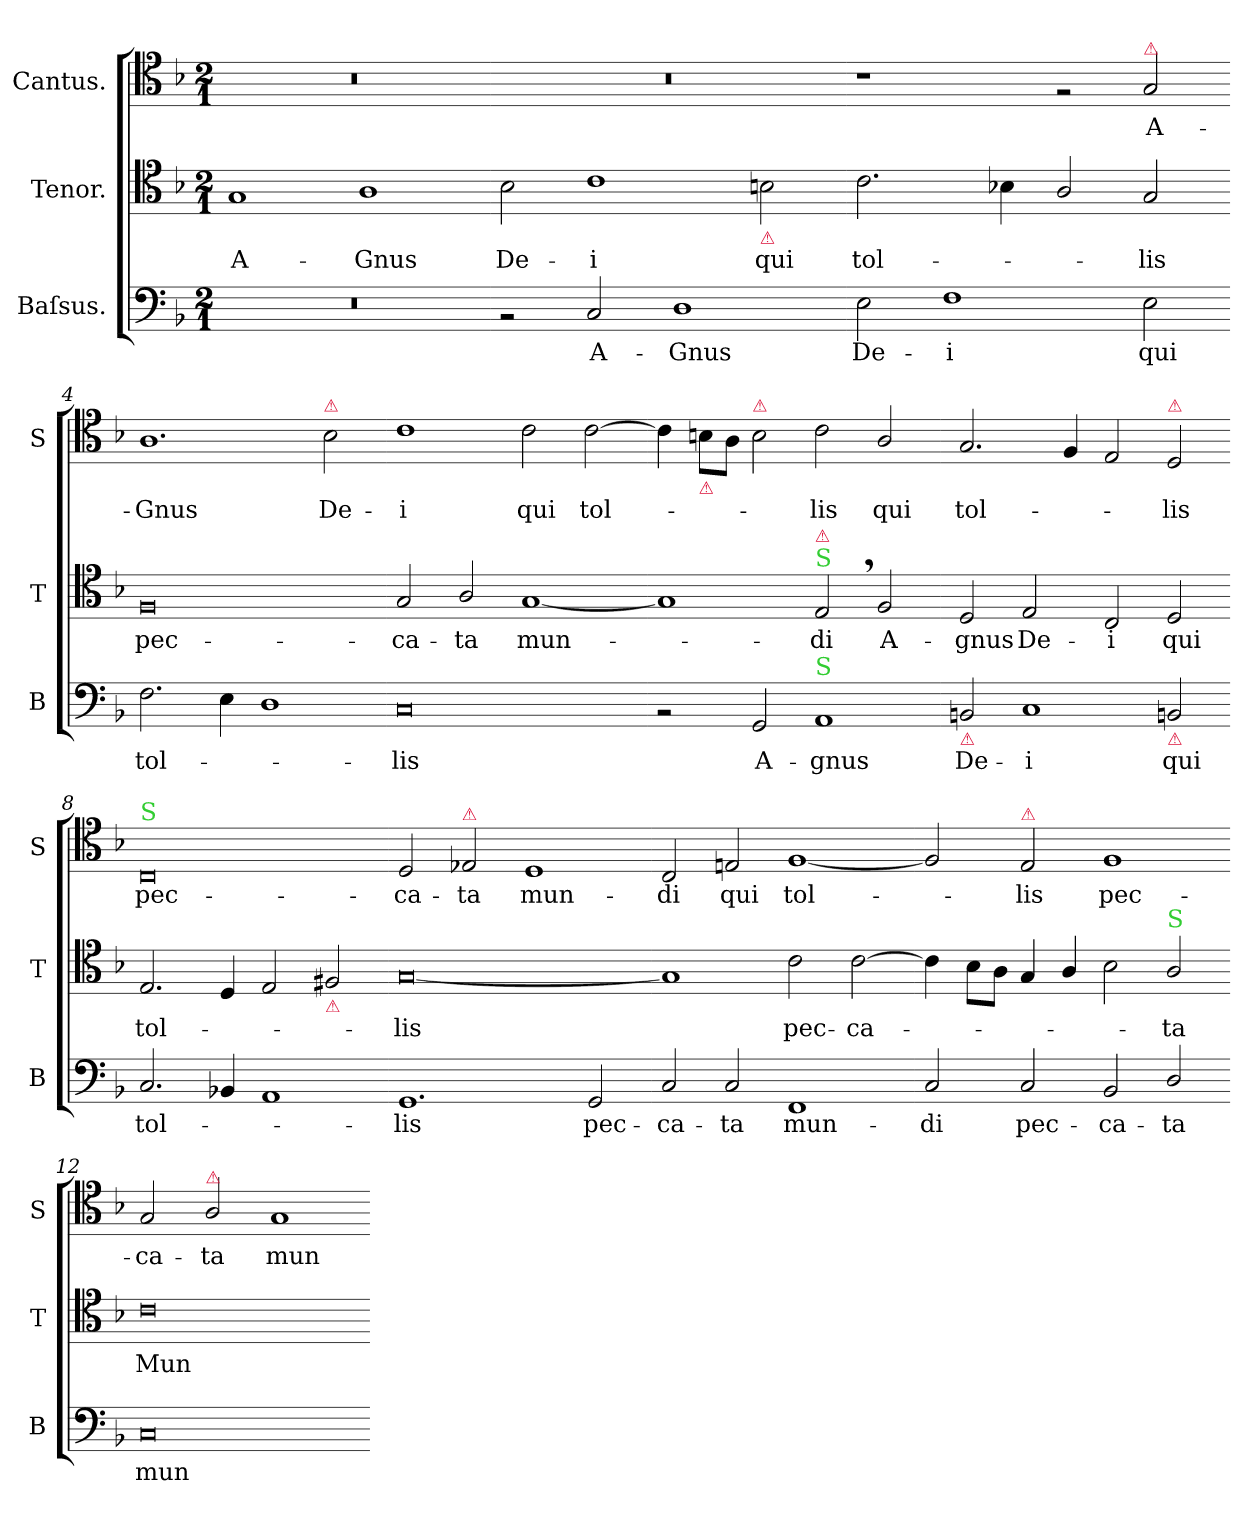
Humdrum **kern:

**kern	**text	**kern	**text	**kern	**text
*part3	*part3	*part2	*part2	*part1	*part1
*staff3	*staff3	*staff2	*staff2	*staff1	*staff1
*I"Baſsus.	*	*I"Tenor.	*	*I"Cantus.	*
*I'B	*	*I'T	*	*I'S	*
*clefF4	*	*clefC4	*	*clefC4	*
*k[b-]	*	*k[b-]	*	*k[b-]	*
*M2/1	*	*M2/1	*	*M2/1	*
=1	=1	=1	=1	=1	=1
0r	.	1G	A-	0r	.
.	.	1A	-Gnus	.	.
=2-	=2-	=2-	=2-	=2-	=2-
2rBB	.	2B-\	De-	0r	.
2C/	A-	1c	-i	.	.
1D	-Gnus	.	.	.	.
!	!	!LO:TX:b:color=crimson:t=⚠	!	!	!
.	.	2Bn\	qui	.	.
=3-	=3-	=3-	=3-	=3-	=3-
2E\	De-	2.c\	tol-	1r	.
1F	-i	.	.	.	.
.	.	4B-X\	.	.	.
.	.	2A/	.	2rF	.
!	!	!	!	!LO:TX:a:color=crimson:t=⚠	!
2E\	qui	2G/	-lis	2G/	A-
=4-	=4-	=4-	=4-	=4-	=4-
2.F\	tol-	0F	pec-	1.A	-Gnus
4E\	.	.	.	.	.
1D	.	.	.	.	.
!	!	!	!	!LO:TX:a:color=crimson:t=⚠	!
.	.	.	.	2B-\	De-
=5-	=5-	=5-	=5-	=5-	=5-
0C	-lis	2G/	-ca-	1c	-i
.	.	2A/	-ta	.	.
.	.	[1G	mun-	2c\	qui
.	.	.	.	[2c\	tol-
=6-	=6-	=6-	=6-	=6-	=6-
2rBB	.	1G]	.	4c\]	.
!	!	!	!	!LO:TX:b:color=crimson:t=⚠	!
.	.	.	.	8Bn\L	.
.	.	.	.	8A\J	.
!	!	!	!	!LO:TX:a:color=crimson:t=⚠	!
2GG/	A-	.	.	2B\	.
!	!	!LO:TX:a:color=limegreen:t=S	!	!	!
!	!	!LO:TX:a:color=crimson:t=⚠	!	!	!
!LO:TX:a:color=limegreen:t=S	!	!	!	!	!
1AA	-gnus	2E,</	-di	2c\	-lis
.	.	2F/	A-	2A/	qui
=7-	=7-	=7-	=7-	=7-	=7-
!LO:TX:b:color=crimson:t=⚠	!	!	!	!	!
2BBn/	De-	2D/	-gnus	2.G/	tol-
1C	-i	2E/	De-	.	.
.	.	.	.	4F/	.
.	.	2C/	-i	2E/	.
!	!	!	!	!LO:TX:a:color=crimson:t=⚠	!
!LO:TX:b:color=crimson:t=⚠	!	!	!	!	!
2BBn/	qui	2D/	qui	2D/	-lis
=8-	=8-	=8-	=8-	=8-	=8-
!	!	!	!	!LO:TX:a:color=limegreen:t=S	!
2.C/	tol-	2.E/	tol-	0C	pec-
4BB-X/	.	4D/	.	.	.
1AA	.	2E/	.	.	.
!	!	!LO:TX:b:color=crimson:t=⚠	!	!	!
.	.	2F#X/	.	.	.
=9-	=9-	=9-	=9-	=9-	=9-
1.GG	-lis	[0G	-lis	2D/	-ca-
!	!	!	!	!LO:TX:a:color=crimson:t=⚠	!
.	.	.	.	2E-X/	-ta
.	.	.	.	1D	mun-
2GG/	pec-	.	.	.	.
=10-	=10-	=10-	=10-	=10-	=10-
2C/	-ca-	1G]	.	2C/	-di
2C/	-ta	.	.	2En/	qui
1FF	mun-	2c\	pec-	[1F	tol-
.	.	[2c\	-ca-	.	.
=11-	=11-	=11-	=11-	=11-	=11-
2C/	-di	4c\]	.	2F]	.
.	.	8B-\L	.	.	.
.	.	8A\J	.	.	.
!	!	!	!	!LO:TX:a:color=crimson:t=⚠	!
2C/	pec-	4G/	.	2E/	-lis
.	.	4A/	.	.	.
2BB-/	-ca-	2B-\	.	1F	pec-
!	!	!LO:TX:a:color=limegreen:t=S	!	!	!
2D/	-ta	2A/	-ta	.	.
=12-	=12-	=12-	=12-	=12-	=12-
0C	mun-	0c	Mun-	2G/	-ca-
!	!	!	!	!LO:TX:a:color=crimson:t=⚠	!
.	.	.	.	2A/	-ta
.	.	.	.	1G	mun-
=-	=-	=-	=-	=-	=-
*-	*-	*-	*-	*-	*-
